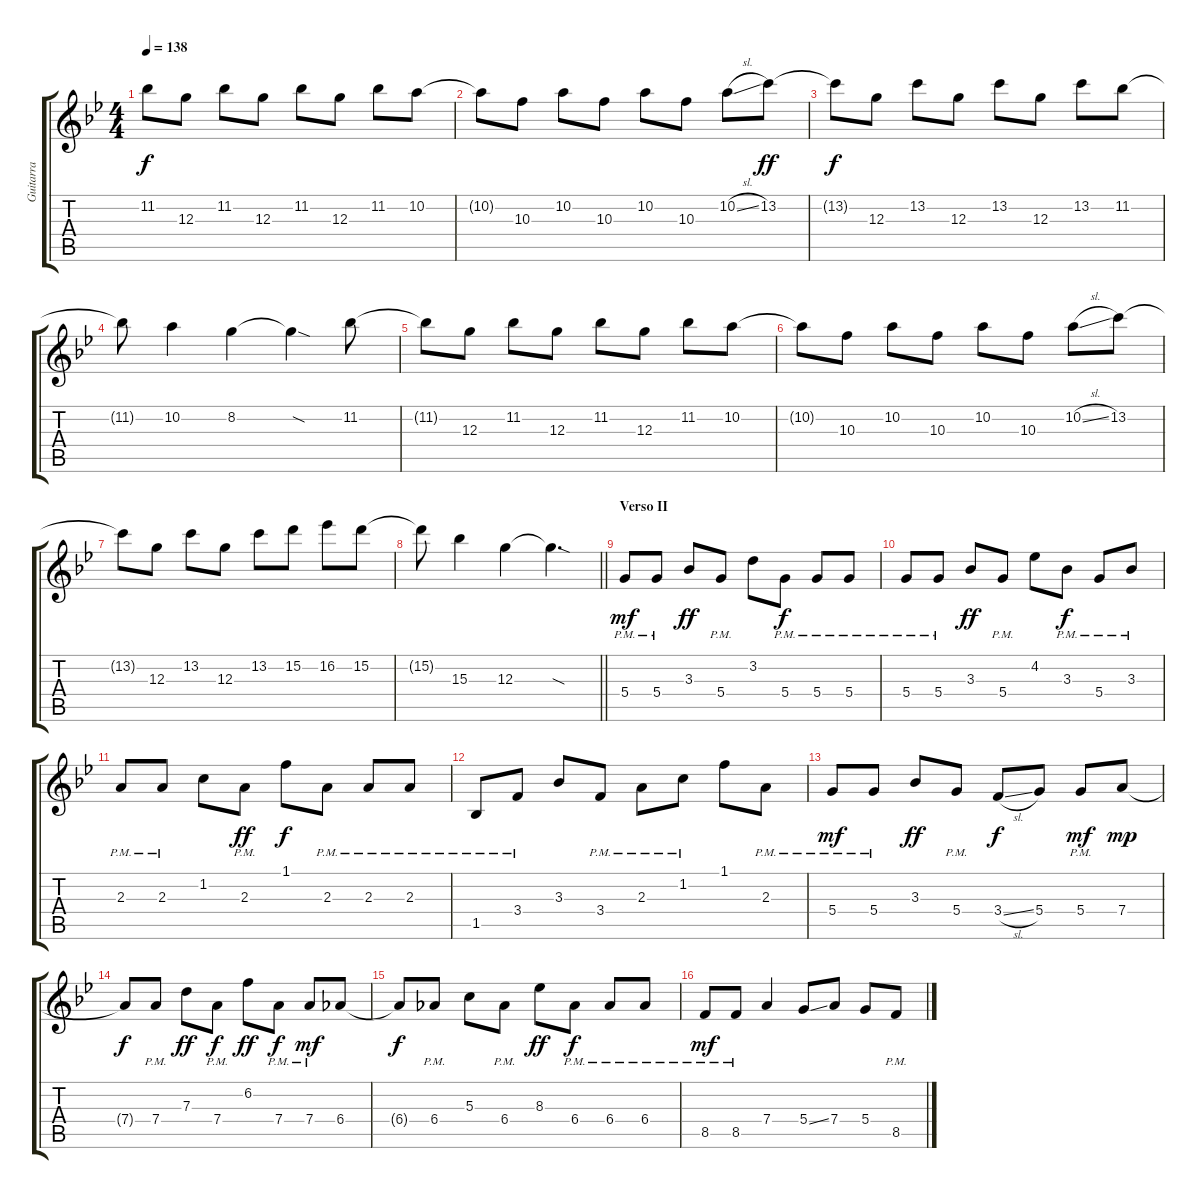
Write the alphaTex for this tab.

\track ("Guitarra" "Guitarra") {instrument distortionguitar}
\staff {score tabs}
\tuning (E4 B3 G3 D3 A2 E2) {hide}
\ts (4 4)
\tempo 138
\clef g2
\ks bb
11.2.8{dy f volume 15 balance 8 instrument distortionguitar} 12.3.8 11.2.8 12.3.8 11.2.8 12.3.8 11.2.8 10.2.8 |
10.2{t}.8 10.3.8 10.2.8 10.3.8 10.2.8 10.3.8 10.2{sl}.8 13.2.8{dy ff} |
13.2{t}.8{dy f} 12.3.8 13.2.8 12.3.8 13.2.8 12.3.8 13.2.8 11.2.8 |
11.2{t}.8 10.2.4 8.2.4 8.2{sod t}.4 11.2.8 |
11.2{t}.8 12.3.8 11.2.8 12.3.8 11.2.8 12.3.8 11.2.8 10.2.8 |
10.2{t}.8 10.3.8 10.2.8 10.3.8 10.2.8 10.3.8 10.2{sl}.8 13.2.8 |
13.2{t}.8 12.3.8 13.2.8 12.3.8 13.2.8 15.2.8 16.2.8 15.2.8 |
\barLineRight lightlight
15.2{t}.8 15.3.4 12.3.4 12.3{sod t}.4{d} |
\section ("" "Verso II")
5.4{pm}.8{dy mf} 5.4{pm}.8 3.3.8{dy ff} 5.4{pm}.8 3.2.8 5.4{pm}.8{dy f} 5.4{pm}.8 5.4{pm}.8 |
5.4{pm}.8 5.4{pm}.8 3.3.8{dy ff} 5.4{pm}.8 4.2.8 3.3{pm}.8{dy f} 5.4{pm}.8 3.3{pm}.8 |
2.3{pm}.8 2.3{pm}.8 1.2.8 2.3{pm}.8{dy ff} 1.1.8{dy f} 2.3{pm}.8 2.3{pm}.8 2.3{pm}.8 |
1.5{pm}.8 3.4{pm}.8 3.3.8 3.4{pm}.8 2.3{pm}.8 1.2{pm}.8 1.1.8 2.3{pm}.8 |
5.4{pm}.8{dy mf} 5.4{pm}.8 3.3.8{dy ff} 5.4{pm}.8 3.4{sl}.8{dy f} 5.4.8 5.4{pm}.8{dy mf} 7.4.8{dy mp} |
7.4{t}.8{dy f} 7.4{pm}.8 7.3.8{dy ff} 7.4{pm}.8{dy f} 6.2.8{dy ff} 7.4{pm}.8{dy f} 7.4{pm}.8{dy mf} 6.4.8 |
6.4{t}.8{dy f} 6.4{pm}.8 5.3.8 6.4{pm}.8 8.3.8{dy ff} 6.4{pm}.8{dy f} 6.4{pm}.8 6.4{pm}.8 |
8.5{pm}.8{dy mf} 8.5{pm}.8 7.4.4 5.4{ss}.8 7.4.8 5.4.8 8.5{pm}.8
